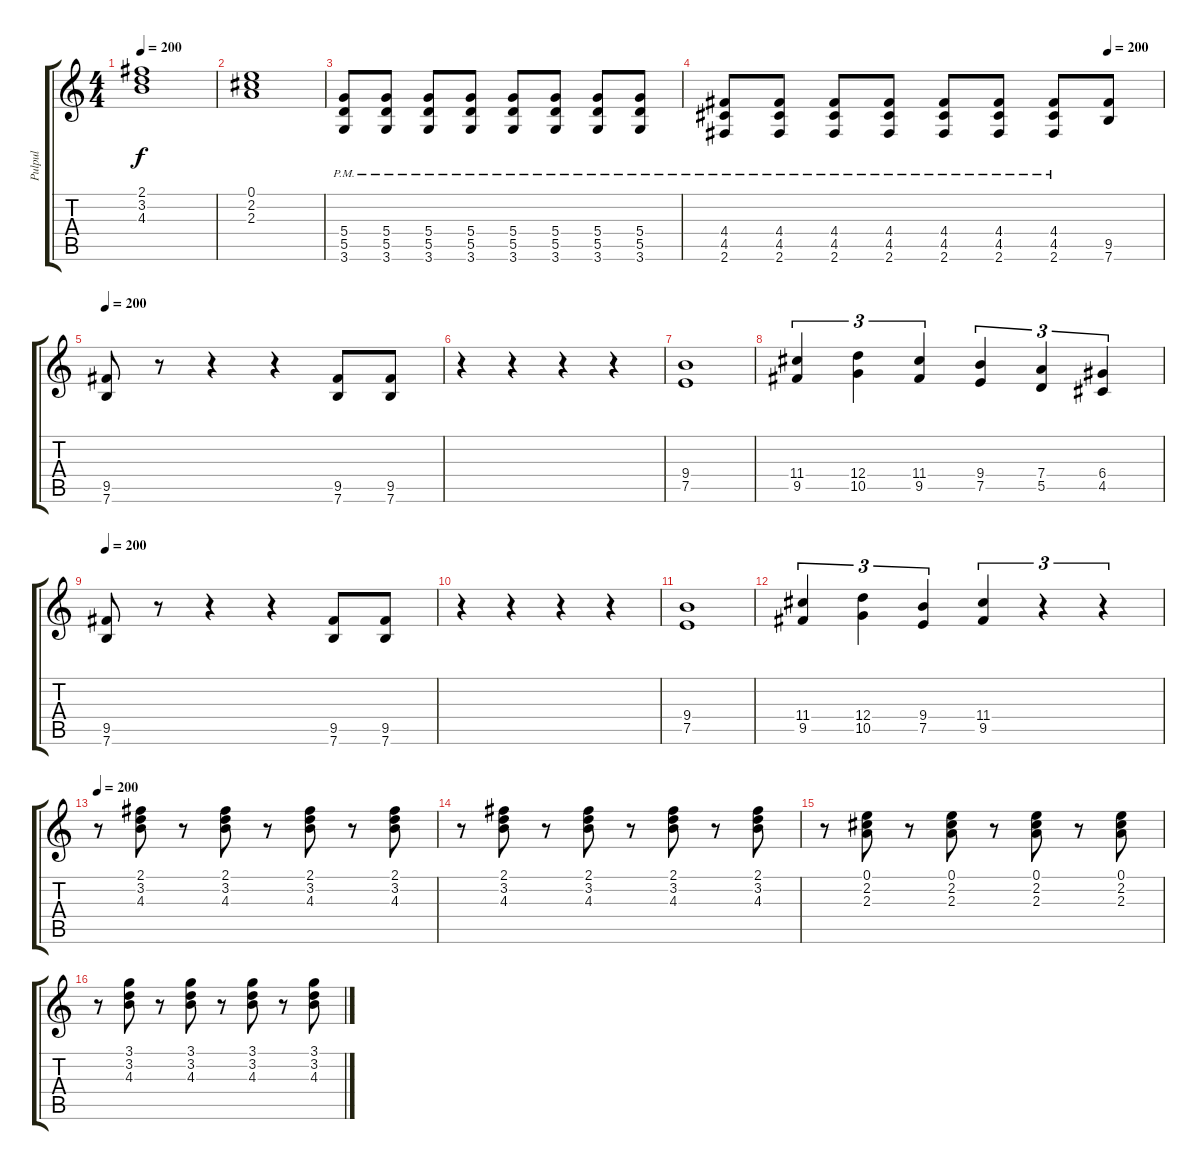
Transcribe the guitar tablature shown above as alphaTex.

\track ("Pulpul" "Pulpul") {instrument distortionguitar}
\staff {score tabs}
\tuning (E4 B3 G3 D3 A2 E2) {hide}
\ts (4 4)
\tempo 200
\clef g2
\ks c
(2.1 3.2 4.3).1{dy f volume 8 instrument distortionguitar} |
(0.1 2.2 2.3).1 |
(5.4 5.5{pm} 3.6{pm}).8 (5.4 5.5{pm} 3.6{pm}).8 (5.4 5.5{pm} 3.6{pm}).8 (5.4 5.5{pm} 3.6{pm}).8 (5.4 5.5{pm} 3.6{pm}).8 (5.4 5.5{pm} 3.6{pm}).8 (5.4 5.5{pm} 3.6{pm}).8 (5.4 5.5{pm} 3.6{pm}).8 |
\tempo (200 0.875)
(4.4 4.5{pm} 2.6{pm}).8 (4.4 4.5{pm} 2.6{pm}).8 (4.4 4.5{pm} 2.6{pm}).8 (4.4 4.5{pm} 2.6{pm}).8 (4.4 4.5{pm} 2.6{pm}).8 (4.4 4.5{pm} 2.6{pm}).8 (4.4 4.5{pm} 2.6{pm}).8 (9.5 7.6).8 |
\tempo 200
(9.5 7.6).8 r.8 r.4 r.4 (9.5 7.6).8 (9.5 7.6).8 |
r.4 r.4 r.4 r.4 |
(9.4 7.5).1 |
(11.4 9.5).4{tu (3 2)} (12.4 10.5).4{tu (3 2)} (11.4 9.5).4{tu (3 2)} (9.4 7.5).4{tu (3 2)} (7.4 5.5).4{tu (3 2)} (6.4 4.5).4{tu (3 2)} |
\tempo 200
(9.5 7.6).8 r.8 r.4 r.4 (9.5 7.6).8 (9.5 7.6).8 |
r.4 r.4 r.4 r.4 |
(9.4 7.5).1 |
(11.4 9.5).4{tu (3 2)} (12.4 10.5).4{tu (3 2)} (9.4 7.5).4{tu (3 2)} (11.4 9.5).4{tu (3 2)} r.4{tu (3 2)} r.4{tu (3 2)} |
\tempo 200
r.8{volume 7 instrument electricguitarjazz} (2.1 3.2 4.3).8 r.8 (2.1 3.2 4.3).8 r.8 (2.1 3.2 4.3).8 r.8 (2.1 3.2 4.3).8 |
r.8 (2.1 3.2 4.3).8 r.8 (2.1 3.2 4.3).8 r.8 (2.1 3.2 4.3).8 r.8 (2.1 3.2 4.3).8 |
r.8 (0.1 2.2 2.3).8 r.8 (0.1 2.2 2.3).8 r.8 (0.1 2.2 2.3).8 r.8 (0.1 2.2 2.3).8 |
r.8 (3.1 3.2 4.3).8 r.8 (3.1 3.2 4.3).8 r.8 (3.1 3.2 4.3).8 r.8 (3.1 3.2 4.3).8
